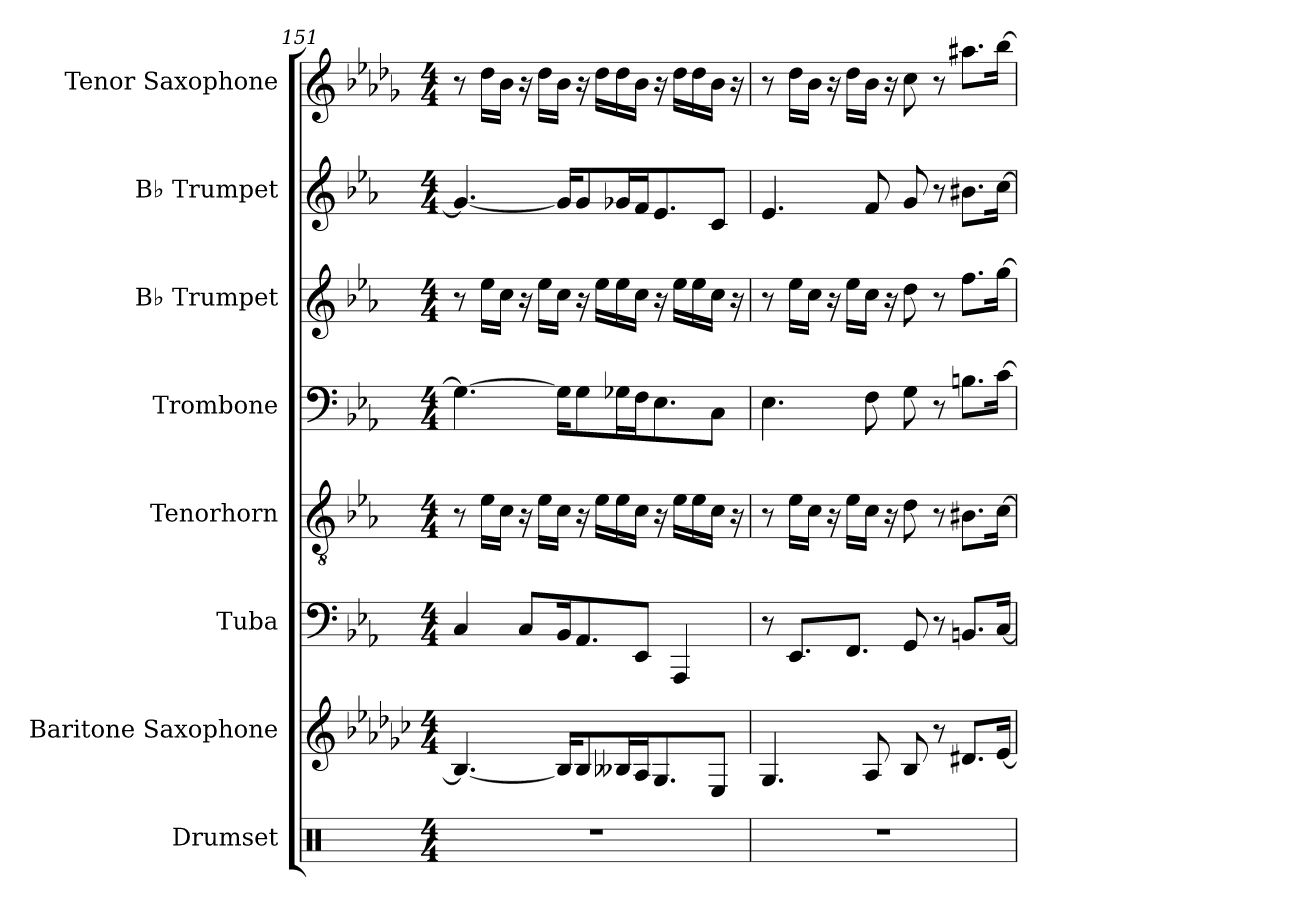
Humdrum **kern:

**kern	**kern	**kern	**kern	**kern	**kern	**kern	**kern
*part8	*part7	*part6	*part5	*part4	*part3	*part2	*part1
*staff8	*staff7	*staff6	*staff5	*staff4	*staff3	*staff2	*staff1
*I"Drumset	*I"Baritone Saxophone	*I"Tuba	*I"Tenorhorn	*I"Trombone	*I"B♭ Trumpet	*I"B♭ Trumpet	*I"Tenor Saxophone
*I'D. Set	*I'Bar. Sax.	*I'Tba.	*I'Tenh.	*I'Tbn.	*I'B♭ Tpt.	*I'B♭ Tpt.	*I'T. Sax.
*clefX	*clefG2	*clefF4	*clefGv2	*clefF4	*clefG2	*clefG2	*clefG2
*	*ITrd12c21	*	*ITrd1c2	*	*ITrd1c2	*ITrd1c2	*ITrd8c14
*k[]	*k[b-e-a-d-g-c-]	*k[b-e-a-]	*k[b-e-a-d-g-]	*k[b-e-a-]	*k[b-e-a-d-g-]	*k[b-e-a-d-g-]	*k[b-e-a-d-g-]
*M4/4	*M4/4	*M4/4	*M4/4	*M4/4	*M4/4	*M4/4	*M4/4
=151	=151	=151	=151	=151	=151	=151	=151
1r	4.BB-_	4C	8r	4.G_	8r	4.f_	8r
.	.	.	16d-LL	.	16dd-LL	.	16d-LL
.	.	.	16B-JJ	.	16b-JJ	.	16B-JJ
.	.	8CL	16r	.	16r	.	16r
.	.	.	16d-LL	.	16dd-LL	.	16d-LL
.	16BB-KL]	16BB-K	16B-JJ	16GKL]	16b-JJ	16fKL]	16B-JJ
.	8BB-	8.AA-	16r	8G	16r	8f	16r
.	.	.	16d-LL	.	16dd-LL	.	16d-LL
.	16BB--XL	.	16d-	16G-XL	16dd-	16f-XL	16d-
.	16AA-J	8EE-J	16B-JJ	16FJ	16b-JJ	16e-J	16B-JJ
.	8.GG-	.	16r	8.E-	16r	8.d-	16r
.	.	4AAA-	16d-LL	.	16dd-LL	.	16d-LL
.	.	.	16d-	.	16dd-	.	16d-
.	8EE-J	.	16B-JJ	8CJ	16b-JJ	8B-J	16B-JJ
.	.	.	16r	.	16r	.	16r
=152	=152	=152	=152	=152	=152	=152	=152
1r	4.GG-	8r	8r	4.E-	8r	4.d-	8r
.	.	8.EE-L	16d-LL	.	16dd-LL	.	16d-LL
.	.	.	16B-JJ	.	16b-JJ	.	16B-JJ
.	.	.	16r	.	16r	.	16r
.	.	8.FFJ	16d-LL	.	16dd-LL	.	16d-LL
.	8AA-	.	16B-JJ	8F	16b-JJ	8e-	16B-JJ
.	.	.	16r	.	16r	.	16r
.	8BB-	8GG	8c	8G	8cc	8f	8c
.	8r	8r	8r	8r	8r	8r	8r
.	8.D#XL	8.BBnL	8.A#XL	8.BnL	8.ee-L	8.a#XL	8.a#XL
.	[16E-Jk	[16CJk	[16B-Jk	[16cJk	[16ffJk	[16b-Jk	[16b-Jk
=	=	=	=	=	=	=	=
*-	*-	*-	*-	*-	*-	*-	*-
